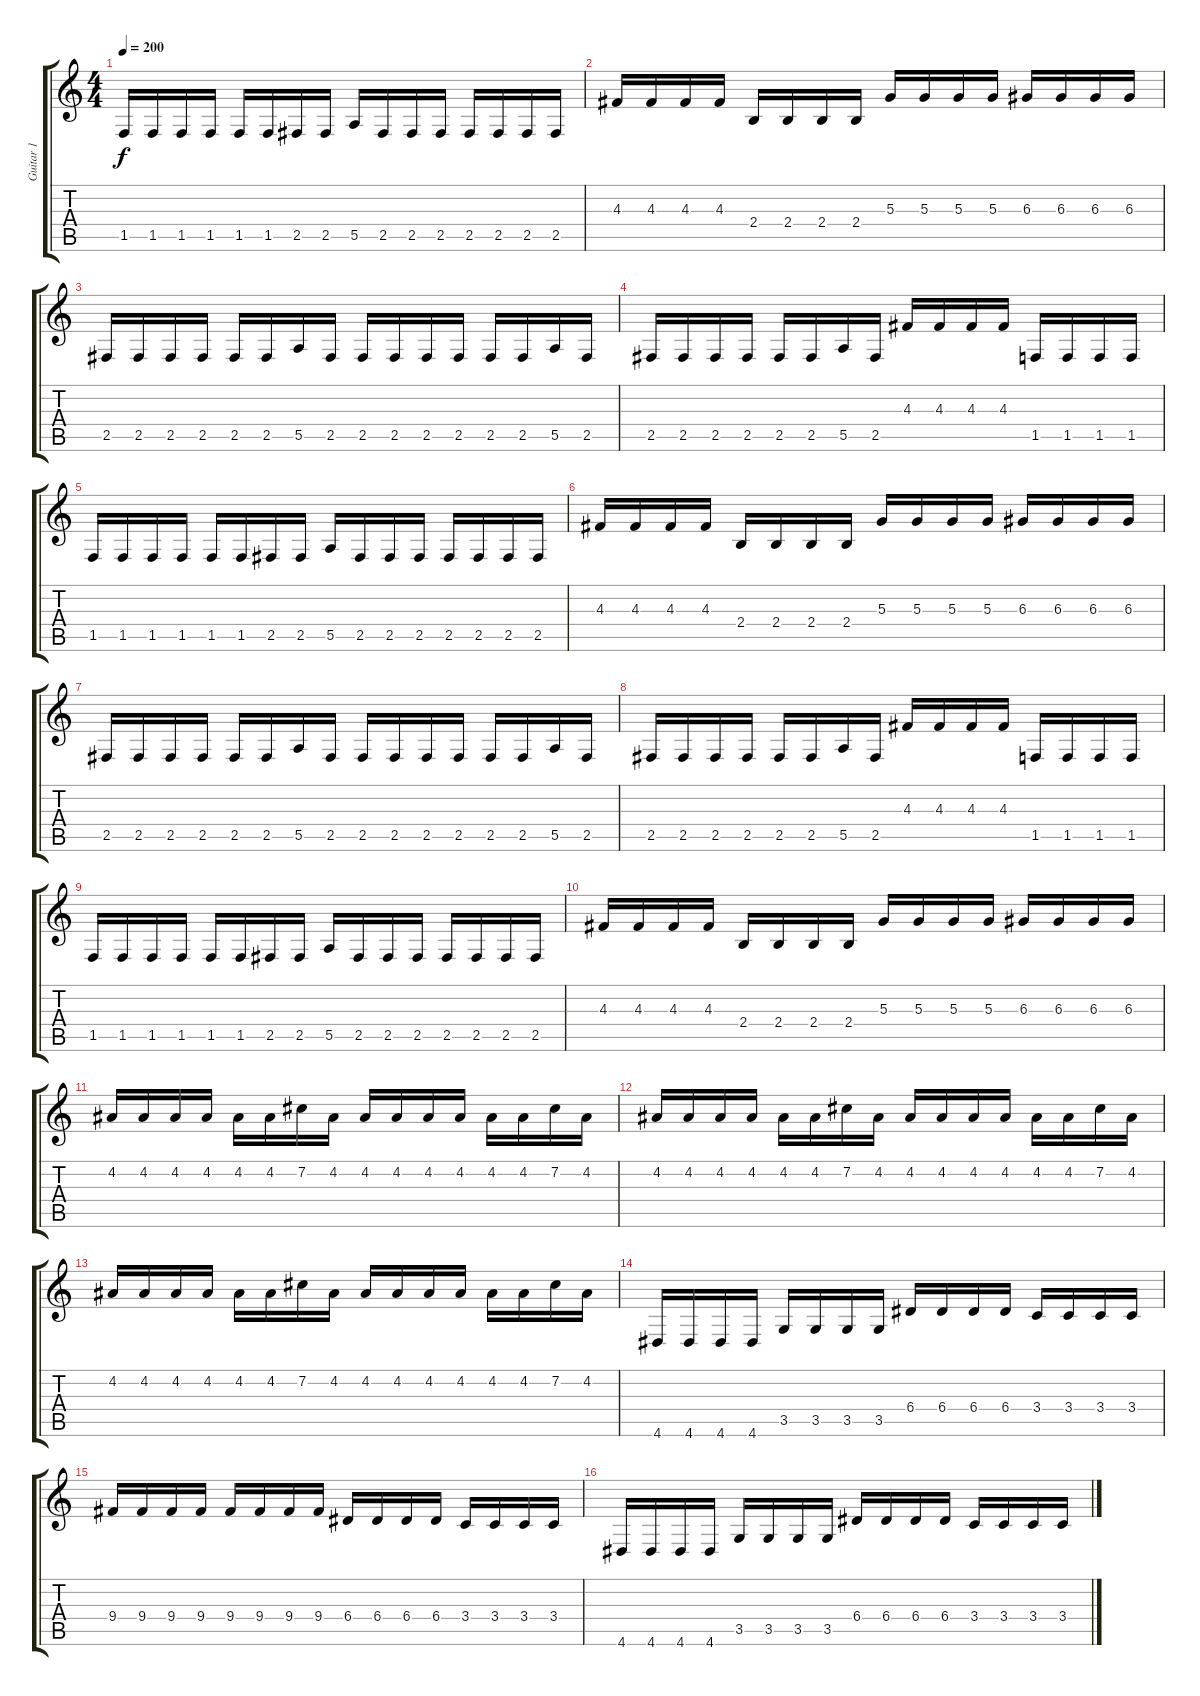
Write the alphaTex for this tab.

\track ("Guitar 1" "Guitar 1") {instrument distortionguitar}
\staff {score tabs}
\tuning (B3 Gb3 D3 A2 E2 B1) {hide}
\ts (4 4)
\tempo 200
\clef g2
\ks c
1.5.16{dy f} 1.5.16 1.5.16 1.5.16 1.5.16 1.5.16 2.5.16 2.5.16 5.5.16 2.5.16 2.5.16 2.5.16 2.5.16 2.5.16 2.5.16 2.5.16 |
4.3.16 4.3.16 4.3.16 4.3.16 2.4.16 2.4.16 2.4.16 2.4.16 5.3.16 5.3.16 5.3.16 5.3.16 6.3.16 6.3.16 6.3.16 6.3.16 |
2.5.16 2.5.16 2.5.16 2.5.16 2.5.16 2.5.16 5.5.16 2.5.16 2.5.16 2.5.16 2.5.16 2.5.16 2.5.16 2.5.16 5.5.16 2.5.16 |
2.5.16 2.5.16 2.5.16 2.5.16 2.5.16 2.5.16 5.5.16 2.5.16 4.3.16 4.3.16 4.3.16 4.3.16 1.5.16 1.5.16 1.5.16 1.5.16 |
1.5.16 1.5.16 1.5.16 1.5.16 1.5.16 1.5.16 2.5.16 2.5.16 5.5.16 2.5.16 2.5.16 2.5.16 2.5.16 2.5.16 2.5.16 2.5.16 |
4.3.16 4.3.16 4.3.16 4.3.16 2.4.16 2.4.16 2.4.16 2.4.16 5.3.16 5.3.16 5.3.16 5.3.16 6.3.16 6.3.16 6.3.16 6.3.16 |
2.5.16 2.5.16 2.5.16 2.5.16 2.5.16 2.5.16 5.5.16 2.5.16 2.5.16 2.5.16 2.5.16 2.5.16 2.5.16 2.5.16 5.5.16 2.5.16 |
2.5.16 2.5.16 2.5.16 2.5.16 2.5.16 2.5.16 5.5.16 2.5.16 4.3.16 4.3.16 4.3.16 4.3.16 1.5.16 1.5.16 1.5.16 1.5.16 |
1.5.16 1.5.16 1.5.16 1.5.16 1.5.16 1.5.16 2.5.16 2.5.16 5.5.16 2.5.16 2.5.16 2.5.16 2.5.16 2.5.16 2.5.16 2.5.16 |
4.3.16 4.3.16 4.3.16 4.3.16 2.4.16 2.4.16 2.4.16 2.4.16 5.3.16 5.3.16 5.3.16 5.3.16 6.3.16 6.3.16 6.3.16 6.3.16 |
4.2.16 4.2.16 4.2.16 4.2.16 4.2.16 4.2.16 7.2.16 4.2.16 4.2.16 4.2.16 4.2.16 4.2.16 4.2.16 4.2.16 7.2.16 4.2.16 |
4.2.16 4.2.16 4.2.16 4.2.16 4.2.16 4.2.16 7.2.16 4.2.16 4.2.16 4.2.16 4.2.16 4.2.16 4.2.16 4.2.16 7.2.16 4.2.16 |
4.2.16 4.2.16 4.2.16 4.2.16 4.2.16 4.2.16 7.2.16 4.2.16 4.2.16 4.2.16 4.2.16 4.2.16 4.2.16 4.2.16 7.2.16 4.2.16 |
4.6.16 4.6.16 4.6.16 4.6.16 3.5.16 3.5.16 3.5.16 3.5.16 6.4.16 6.4.16 6.4.16 6.4.16 3.4.16 3.4.16 3.4.16 3.4.16 |
9.4.16 9.4.16 9.4.16 9.4.16 9.4.16 9.4.16 9.4.16 9.4.16 6.4.16 6.4.16 6.4.16 6.4.16 3.4.16 3.4.16 3.4.16 3.4.16 |
4.6.16 4.6.16 4.6.16 4.6.16 3.5.16 3.5.16 3.5.16 3.5.16 6.4.16 6.4.16 6.4.16 6.4.16 3.4.16 3.4.16 3.4.16 3.4.16
